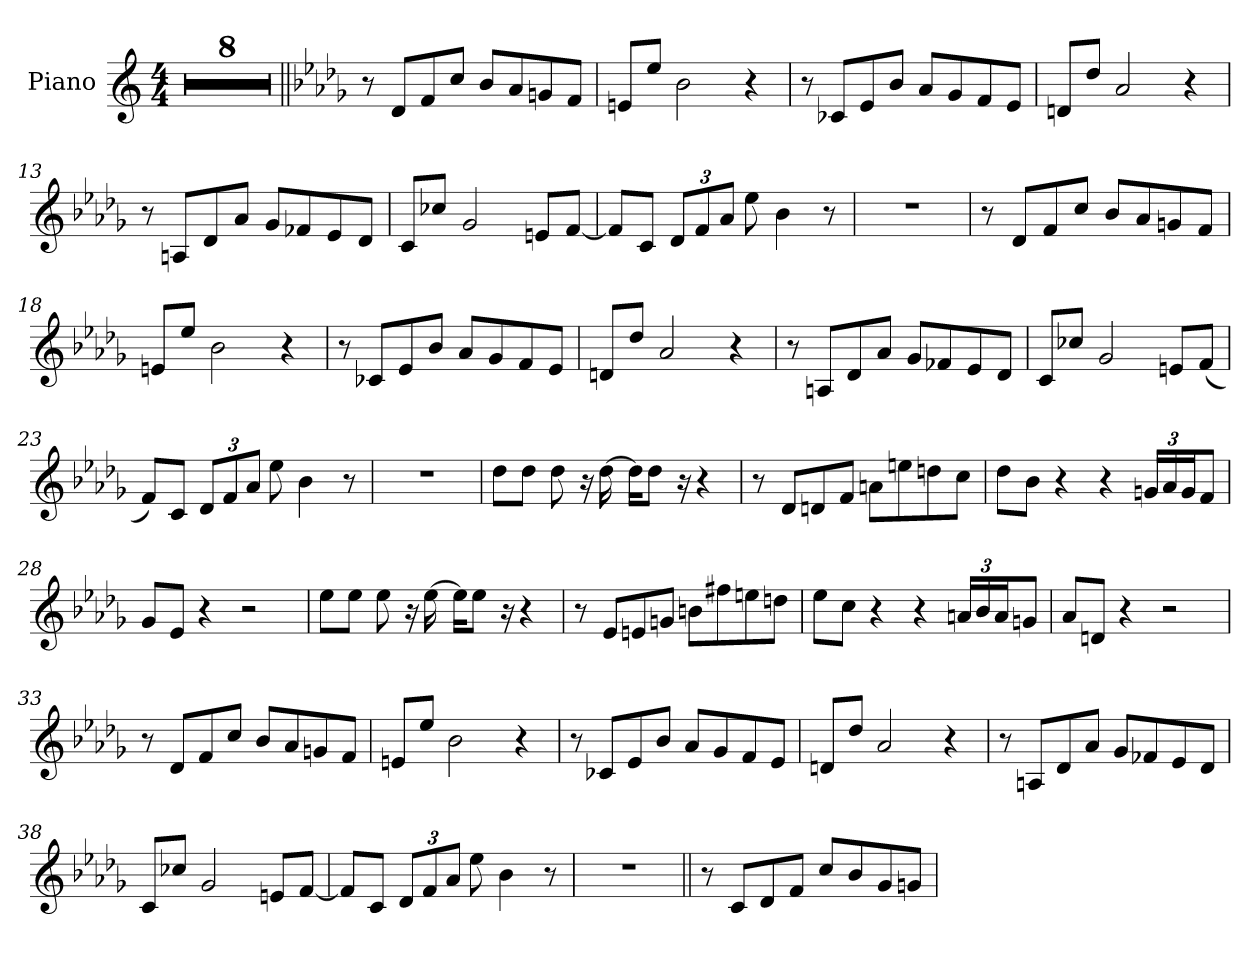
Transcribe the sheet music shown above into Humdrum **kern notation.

**kern
*part1
*staff1
*I"Piano
*I'Pno
*clefG2
*k[]
*C:
*M4/4
=1
1r
=2
1r
=3
1r
=4
1r
=5
1r
=6
1r
=7
1r
=8
1r
=9||
*k[b-e-a-d-g-]
8r
8d-/L
8f/
8cc/J
8b-/L
8a-/
8gn/
8f/J
=10
8en/L
8ee-/J
2b-\
4r
=11
8r
8c-X/L
8e-/
8b-/J
8a-/L
8g-/
8f/
8e-/J
=12
8dn/L
8dd-/J
2a-/
4r
=13
8r
8An/L
8d-/
8a-/J
8g-/L
8f-X/
8e-/
8d-/J
=14
8c/L
8cc-X/J
2g-/
8en/L
[8f/J
=15
8f/L]
8c/J
12d-/L
12f/
12a-/J
8ee-\
4b-\
8r
=16
1r
=17
8r
8d-/L
8f/
8cc/J
8b-/L
8a-/
8gn/
8f/J
=18
8en/L
8ee-/J
2b-\
4r
=19
8r
8c-X/L
8e-/
8b-/J
8a-/L
8g-/
8f/
8e-/J
=20
8dn/L
8dd-/J
2a-/
4r
=21
8r
8An/L
8d-/
8a-/J
8g-/L
8f-X/
8e-/
8d-/J
=22
8c/L
8cc-X/J
2g-/
8en/L
(8f/J
=23
8f/L)
8c/J
12d-/L
12f/
12a-/J
8ee-\
4b-\
8r
=24
1r
=25
8dd-\L
8dd-\J
8dd-\
16r
[16dd-\
16dd-\KL]
8dd-\J
16r
4r
=26
8r
8d-/L
8dn/
8f/J
8an\L
8een\
8ddn\
8cc\J
=27
8dd-\L
8b-\J
4r
4r
24gn/LL
24a-/
24g/J
8f/J
=28
8g-/L
8e-/J
4r
2r
=29
8ee-\L
8ee-\J
8ee-\
16r
[16ee-\
16ee-\KL]
8ee-\J
16r
4r
=30
8r
8e-/L
8en/
8gn/J
8bn\L
8ff#X\
8een\
8ddn\J
=31
8ee-\L
8cc\J
4r
4r
24an/LL
24b-/
24a/J
8gn/J
=32
8a-/L
8dn/J
4r
2r
=33
8r
8d-/L
8f/
8cc/J
8b-/L
8a-/
8gn/
8f/J
=34
8en/L
8ee-/J
2b-\
4r
=35
8r
8c-X/L
8e-/
8b-/J
8a-/L
8g-/
8f/
8e-/J
=36
8dn/L
8dd-/J
2a-/
4r
=37
8r
8An/L
8d-/
8a-/J
8g-/L
8f-X/
8e-/
8d-/J
=38
8c/L
8cc-X/J
2g-/
8en/L
[8f/J
=39
8f/L]
8c/J
12d-/L
12f/
12a-/J
8ee-\
4b-\
8r
=40
1r
=41||
8r
8c/L
8d-/
8f/J
8cc/L
8b-/
8g-/
8gn/J
=
*-
